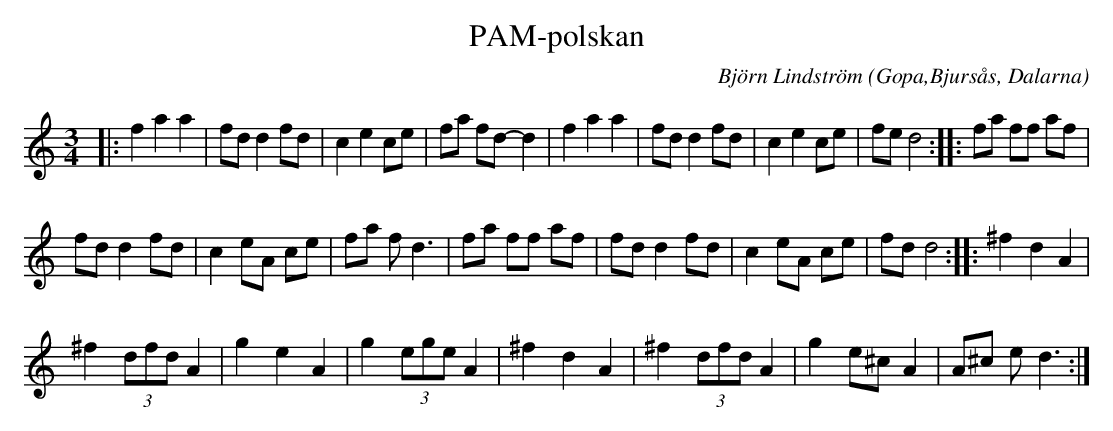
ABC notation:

X:1
T:PAM-polskan
C:Björn Lindström
O:Gopa,Bjursås, Dalarna
M:3/4
L:1/8
K:C
|:f2 a2 a2 | fd d2 fd | c2 e2 ce | fa fd- d2 | f2 a2 a2 | fd d2 fd | c2 e2 ce | fe d4 :: fa ff af | %9
 fd d2 fd | c2 eA ce | fa f d3 | fa ff af | fd d2 fd | c2 eA ce | fd d4 :: ^f2 d2 A2 | %17
 ^f2 (3dfd A2 | g2 e2 A2 | g2 (3ege A2 | ^f2 d2 A2 | ^f2 (3dfd A2 | g2 e^c A2 | A^c e d3 :|
